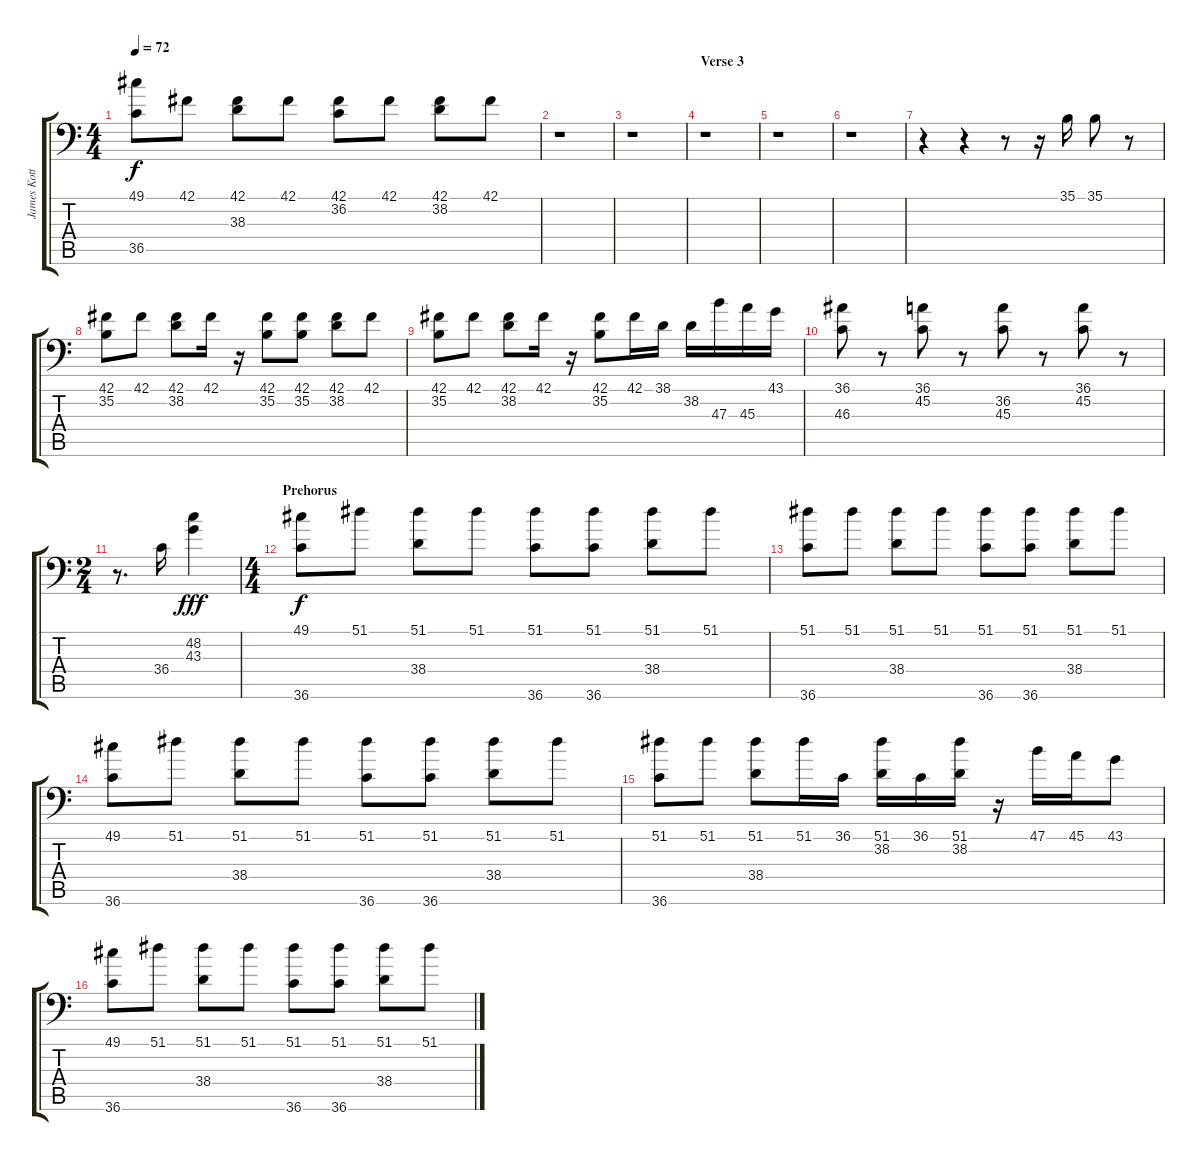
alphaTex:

\track ("James Kottak" "James Kott") {instrument acousticgrandpiano}
\staff {score tabs}
\tuning (C-1 C-1 C-1 C-1 C-1 C-1) {hide}
\ts (4 4)
\tempo 72
\clef f4
\ks c
(49.1 36.5).8{dy f} 42.1.8 (42.1 38.3).8 42.1.8 (42.1 36.2).8 42.1.8 (42.1 38.2).8 42.1.8 |
r.1 |
r.1 |
\section ("" "Verse 3")
r.1 |
r.1 |
r.1 |
r.4 r.4 r.8 r.16 35.1.16 35.1.8 r.8 |
(42.1 35.2).8 42.1.8 (42.1 38.2).8 42.1.16 r.16 (42.1 35.2).8 (42.1 35.2).8 (42.1 38.2).8 42.1.8 |
(42.1 35.2).8 42.1.8 (42.1 38.2).8 42.1.16 r.16 (42.1 35.2).8 42.1.16 38.1.16 38.2.16 47.3.16 45.3.16 43.1.16 |
(36.1 46.3).8 r.8 (36.1 45.2).8 r.8 (36.2 45.3).8 r.8 (36.1 45.2).8 r.8 |
\ts (2 4)
r.8{d} 36.4.16 (48.2 43.3).4{dy fff} |
\ts (4 4)
\section ("" "Prehorus")
(49.1 36.6).8{dy f} 51.1.8 (51.1 38.4).8 51.1.8 (51.1 36.6).8 (51.1 36.6).8 (51.1 38.4).8 51.1.8 |
(51.1 36.6).8 51.1.8 (51.1 38.4).8 51.1.8 (51.1 36.6).8 (51.1 36.6).8 (51.1 38.4).8 51.1.8 |
(49.1 36.6).8 51.1.8 (51.1 38.4).8 51.1.8 (51.1 36.6).8 (51.1 36.6).8 (51.1 38.4).8 51.1.8 |
(51.1 36.6).8 51.1.8 (51.1 38.4).8 51.1.16 36.1.16 (51.1 38.2).16 36.1.16 (51.1 38.2).16 r.16 47.1.16 45.1.16 43.1.8 |
(49.1 36.6).8 51.1.8 (51.1 38.4).8 51.1.8 (51.1 36.6).8 (51.1 36.6).8 (51.1 38.4).8 51.1.8
